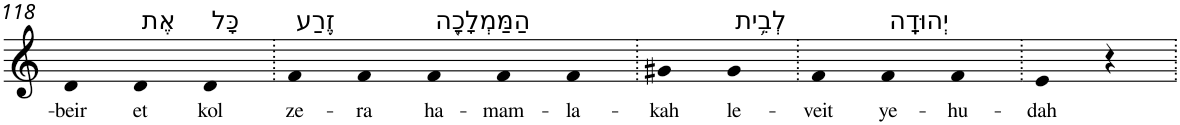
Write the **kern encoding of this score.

**kern	**text
*part1	*part1
*staff1	*staff1
*I"Piano	*
*I'Pno	*
!!LO:PB:g=z
*clefG2	*
*k[]	*
=118	=118
!	!LO:LY:b
4d	-beir
!LO:TX:a:t=אֶת	!
!	!LO:LY:b
4d	et
!LO:TX:a:t=כָּל	!
!	!LO:LY:b
4d	kol
=119.	=119.
!LO:TX:a:t=זֶ֥רַע	!
!	!LO:LY:b
4f	ze-
!	!LO:LY:b
4f	-ra
!LO:TX:a:t=הַמַּמְלָכָ֖ה	!
!	!LO:LY:b
4f	ha-
!	!LO:LY:b
4f	-mam-
!	!LO:LY:b
4f	-la-
=120.	=120.
!	!LO:LY:b
4g#X	-kah
!LO:TX:a:t=לְבֵ֥ית	!
!	!LO:LY:b
4g#	le-
=121.	=121.
!	!LO:LY:b
4f	-veit
!LO:TX:a:t=יְהוּדָֽה	!
!	!LO:LY:b
4f	ye-
!	!LO:LY:b
4f	-hu-
=122.	=122.
!	!LO:LY:b
4e	-dah
4r	.
=.	=.
*-	*-
